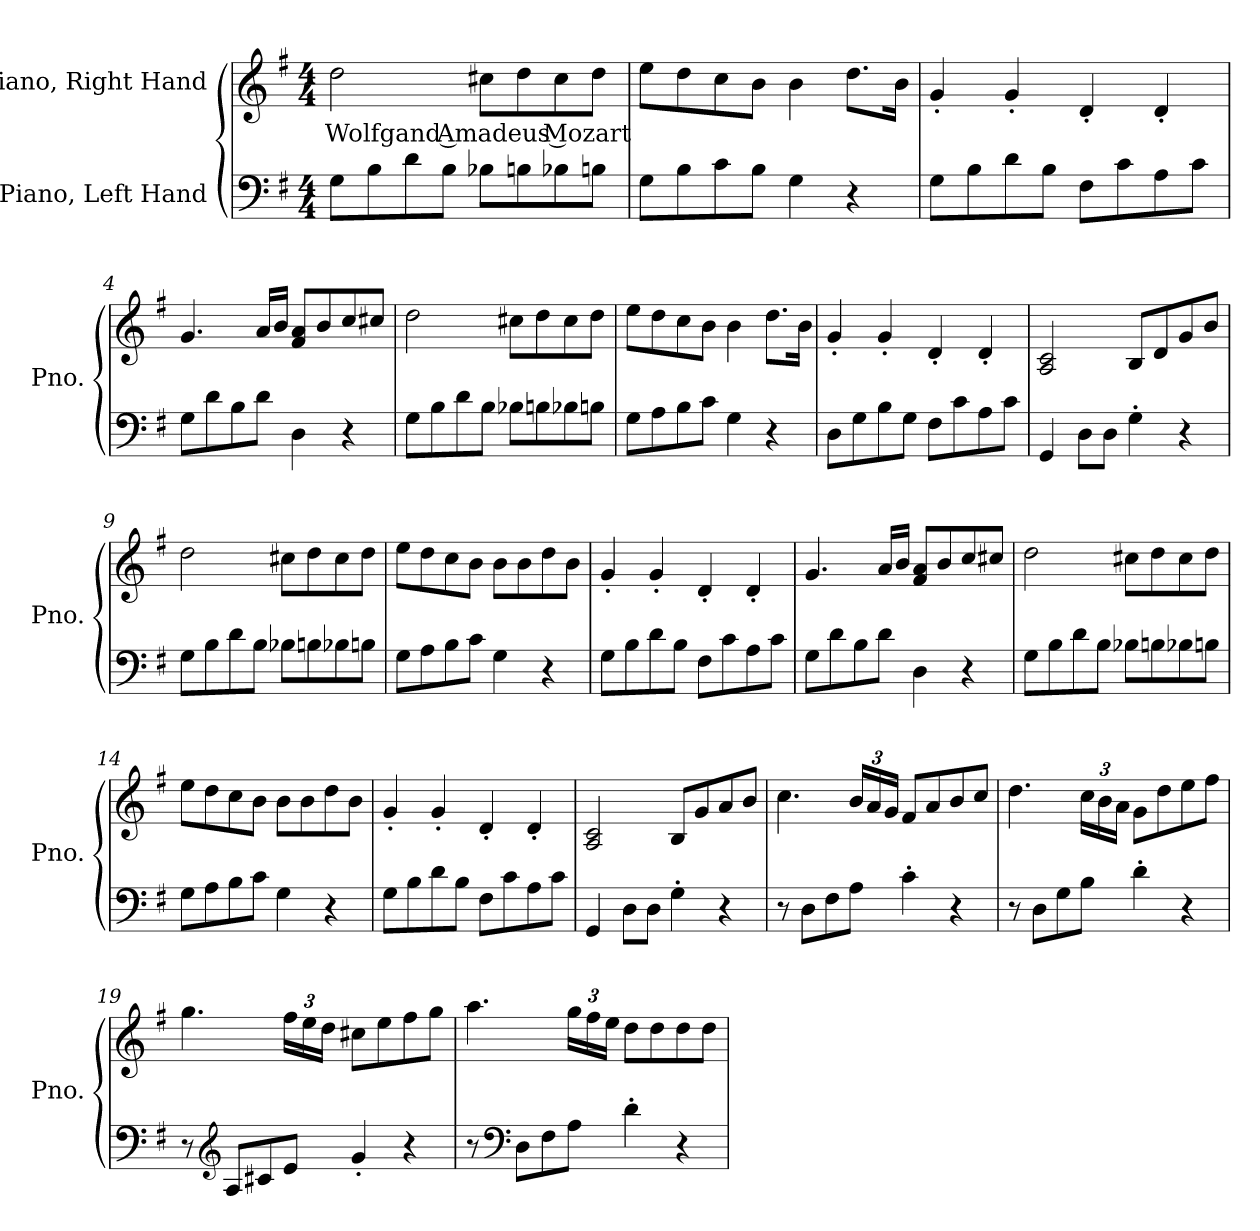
**kern	**kern	**text
*part2	*part1	*part1
*staff2	*staff1	*staff1
*I"Piano, Left Hand	*I"Piano, Right Hand	*
*I'Pno.	*I'Pno.	*
*clefF4	*clefG2	*
*k[f#]	*k[f#]	*
*M4/4	*M4/4	*
*MM100	*MM100	*
=1	=1	=1
!	!	!LO:LY:b
8G\L	2dd\	Wolfgand Amadeus Mozart
8B\	.	.
8d\	.	.
8B\J	.	.
8B-X\L	8cc#X\L	.
8Bn\	8dd\	.
8B-X\	8cc#\	.
8Bn\J	8dd\J	.
=2	=2	=2
8G\L	8ee\L	.
8B\	8dd\	.
8c\	8cc\	.
8B\J	8b\J	.
4G\	4b\	.
4r	8.dd\L	.
.	16b\Jk	.
!!LO:LB:g=z
=3	=3	=3
8G\L	4g'/	.
8B\	.	.
8d\	4g'/	.
8B\J	.	.
8F#\L	4d'/	.
8c\	.	.
8A\	4d'/	.
8c\J	.	.
=4	=4	=4
8G\L	4.g/	.
8d\	.	.
8B\	.	.
8d\J	16a/LL	.
.	16b/JJ	.
4D\	8f#/ 8a/L	.
.	8b/	.
4r	8cc/	.
.	8cc#X/J	.
=5	=5	=5
8G\L	2dd\	.
8B\	.	.
8d\	.	.
8B\J	.	.
8B-X\L	8cc#X\L	.
8Bn\	8dd\	.
8B-X\	8cc#\	.
8Bn\J	8dd\J	.
=6	=6	=6
8G\L	8ee\L	.
8A\	8dd\	.
8B\	8cc\	.
8c\J	8b\J	.
4G\	4b\	.
4r	8.dd\L	.
.	16b\Jk	.
!!LO:LB:g=z
=7	=7	=7
8D\L	4g'/	.
8G\	.	.
8B\	4g'/	.
8G\J	.	.
8F#\L	4d'/	.
8c\	.	.
8A\	4d'/	.
8c\J	.	.
=8	=8	=8
4GG/	2A/ 2c/	.
8D\L	.	.
8D\J	.	.
4G'\	8B/L	.
.	8d/	.
4r	8g/	.
.	8b/J	.
=9	=9	=9
8G\L	2dd\	.
8B\	.	.
8d\	.	.
8B\J	.	.
8B-X\L	8cc#X\L	.
8Bn\	8dd\	.
8B-X\	8cc#\	.
8Bn\J	8dd\J	.
=10	=10	=10
8G\L	8ee\L	.
8A\	8dd\	.
8B\	8cc\	.
8c\J	8b\J	.
4G\	8b\L	.
.	8b\	.
4r	8dd\	.
.	8b\J	.
=11	=11	=11
8G\L	4g'/	.
8B\	.	.
8d\	4g'/	.
8B\J	.	.
8F#\L	4d'/	.
8c\	.	.
8A\	4d'/	.
8c\J	.	.
!!LO:LB:g=z
=12	=12	=12
8G\L	4.g/	.
8d\	.	.
8B\	.	.
8d\J	16a/LL	.
.	16b/JJ	.
4D\	8f#/ 8a/L	.
.	8b/	.
4r	8cc/	.
.	8cc#X/J	.
=13	=13	=13
8G\L	2dd\	.
8B\	.	.
8d\	.	.
8B\J	.	.
8B-X\L	8cc#X\L	.
8Bn\	8dd\	.
8B-X\	8cc#\	.
8Bn\J	8dd\J	.
=14	=14	=14
8G\L	8ee\L	.
8A\	8dd\	.
8B\	8cc\	.
8c\J	8b\J	.
4G\	8b\L	.
.	8b\	.
4r	8dd\	.
.	8b\J	.
=15	=15	=15
8G\L	4g'/	.
8B\	.	.
8d\	4g'/	.
8B\J	.	.
8F#\L	4d'/	.
8c\	.	.
8A\	4d'/	.
8c\J	.	.
!!LO:LB:g=z
=16	=16	=16
4GG/	2A/ 2c/	.
8D\L	.	.
8D\J	.	.
4G'\	8B/L	.
.	8g/	.
4r	8a/	.
.	8b/J	.
=17	=17	=17
8r	4.cc\	.
8D\L	.	.
8F#\	.	.
*	*Xbrackettup	*
8A\J	24b/LL	.
.	24a/	.
.	24g/JJ	.
4c'\	8f#/L	.
.	8a/	.
4r	8b/	.
.	8cc/J	.
=18	=18	=18
8r	4.dd\	.
8D\L	.	.
8G\	.	.
8B\J	24cc\LL	.
.	24b\	.
.	24a\JJ	.
4d'\	8g\L	.
.	8dd\	.
4r	8ee\	.
.	8ff#\J	.
=19	=19	=19
8r	4.gg\	.
*clefG2	*	*
8A/L	.	.
8c#X/	.	.
8e/J	24ff#\LL	.
.	24ee\	.
.	24dd\JJ	.
4g'/	8cc#X\L	.
.	8ee\	.
4r	8ff#\	.
.	8gg\J	.
!!LO:LB:g=z
=20	=20	=20
8r	4.aa\	.
*clefF4	*	*
8D\L	.	.
8F#\	.	.
8A\J	24gg\LL	.
.	24ff#\	.
.	24ee\JJ	.
4d'\	8dd\L	.
.	8dd\	.
4r	8dd\	.
.	8dd\J	.
=	=	=
*-	*-	*-
